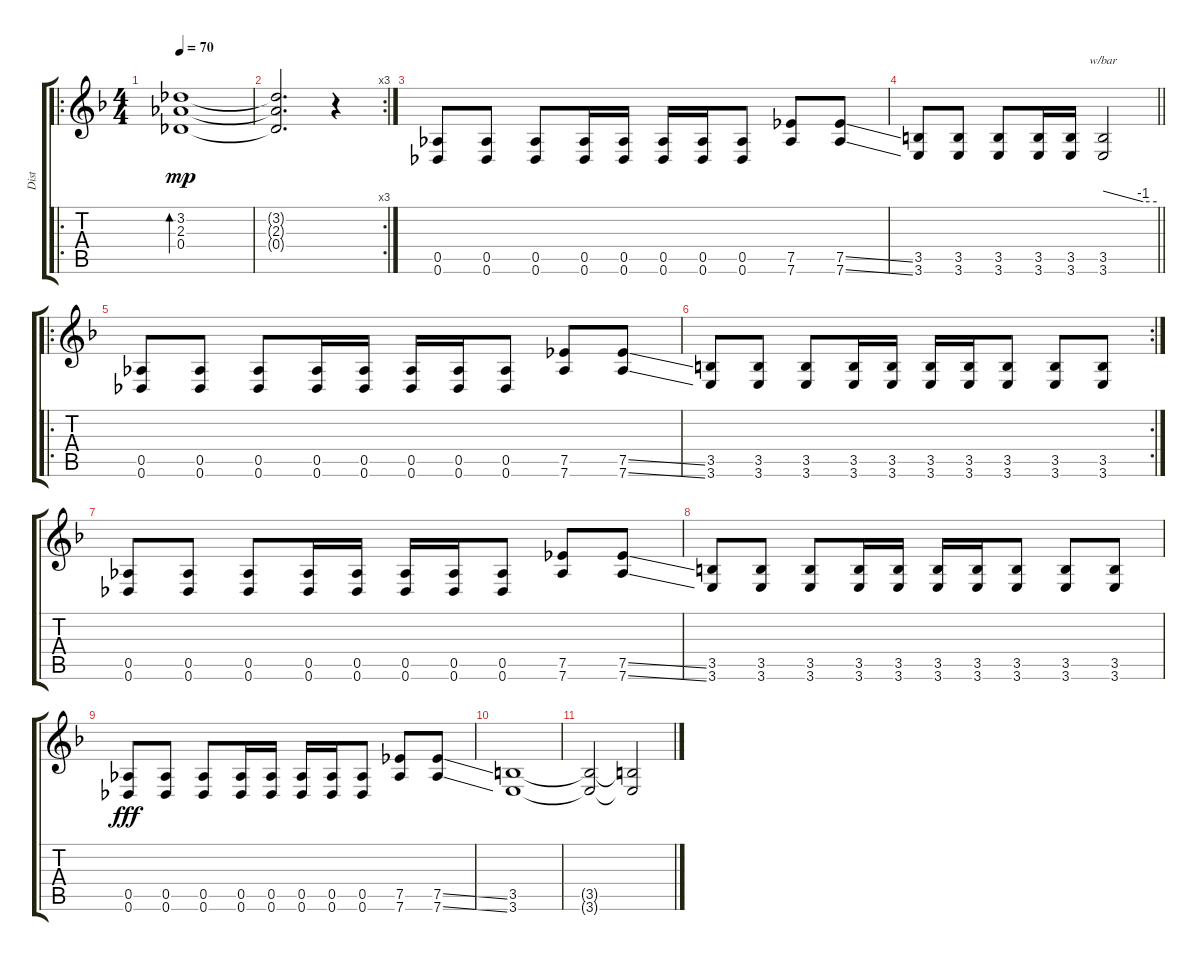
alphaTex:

\track ("Dist" "Dist") {instrument distortionguitar}
\staff {score tabs}
\tuning (Eb4 Bb3 Gb3 Db3 Ab2 Db2) {hide}
\ro
\ts (4 4)
\tempo 70
\clef g2
\ks f
(3.2 2.3 0.4).1{bd 30 dy mp} |
\rc 3
(3.2{t} 2.3{t} 0.4{t}).2{d} r.4 |
(0.5 0.6).8 (0.5 0.6).8 (0.5 0.6).8 (0.5 0.6).16 (0.5 0.6).16 (0.5 0.6).16 (0.5 0.6).16 (0.5 0.6).8 (7.5 7.6).8 (7.5{ss} 7.6{ss}).8 |
\barLineRight lightlight
(3.5 3.6).8 (3.5 3.6).8 (3.5 3.6).8 (3.5 3.6).16 (3.5 3.6).16 (3.5 3.6).2{tbe (custom default 0 0 45 -4 60 -4)} |
\ro
(0.5 0.6).8 (0.5 0.6).8 (0.5 0.6).8 (0.5 0.6).16 (0.5 0.6).16 (0.5 0.6).16 (0.5 0.6).16 (0.5 0.6).8 (7.5 7.6).8 (7.5{ss} 7.6{ss}).8 |
\rc 2
(3.5 3.6).8 (3.5 3.6).8 (3.5 3.6).8 (3.5 3.6).16 (3.5 3.6).16 (3.5 3.6).16 (3.5 3.6).16 (3.5 3.6).8 (3.5 3.6).8 (3.5 3.6).8 |
(0.5 0.6).8 (0.5 0.6).8 (0.5 0.6).8 (0.5 0.6).16 (0.5 0.6).16 (0.5 0.6).16 (0.5 0.6).16 (0.5 0.6).8 (7.5 7.6).8 (7.5{ss} 7.6{ss}).8 |
(3.5 3.6).8 (3.5 3.6).8 (3.5 3.6).8 (3.5 3.6).16 (3.5 3.6).16 (3.5 3.6).16 (3.5 3.6).16 (3.5 3.6).8 (3.5 3.6).8 (3.5 3.6).8 |
(0.5 0.6).8{dy fff} (0.5 0.6).8 (0.5 0.6).8 (0.5 0.6).16 (0.5 0.6).16 (0.5 0.6).16 (0.5 0.6).16 (0.5 0.6).8 (7.5 7.6).8 (7.5{ss} 7.6{ss}).8 |
(3.5 3.6).1 |
(3.5{t} 3.6{t}).2 (3.5{t} 3.6{t}).2
